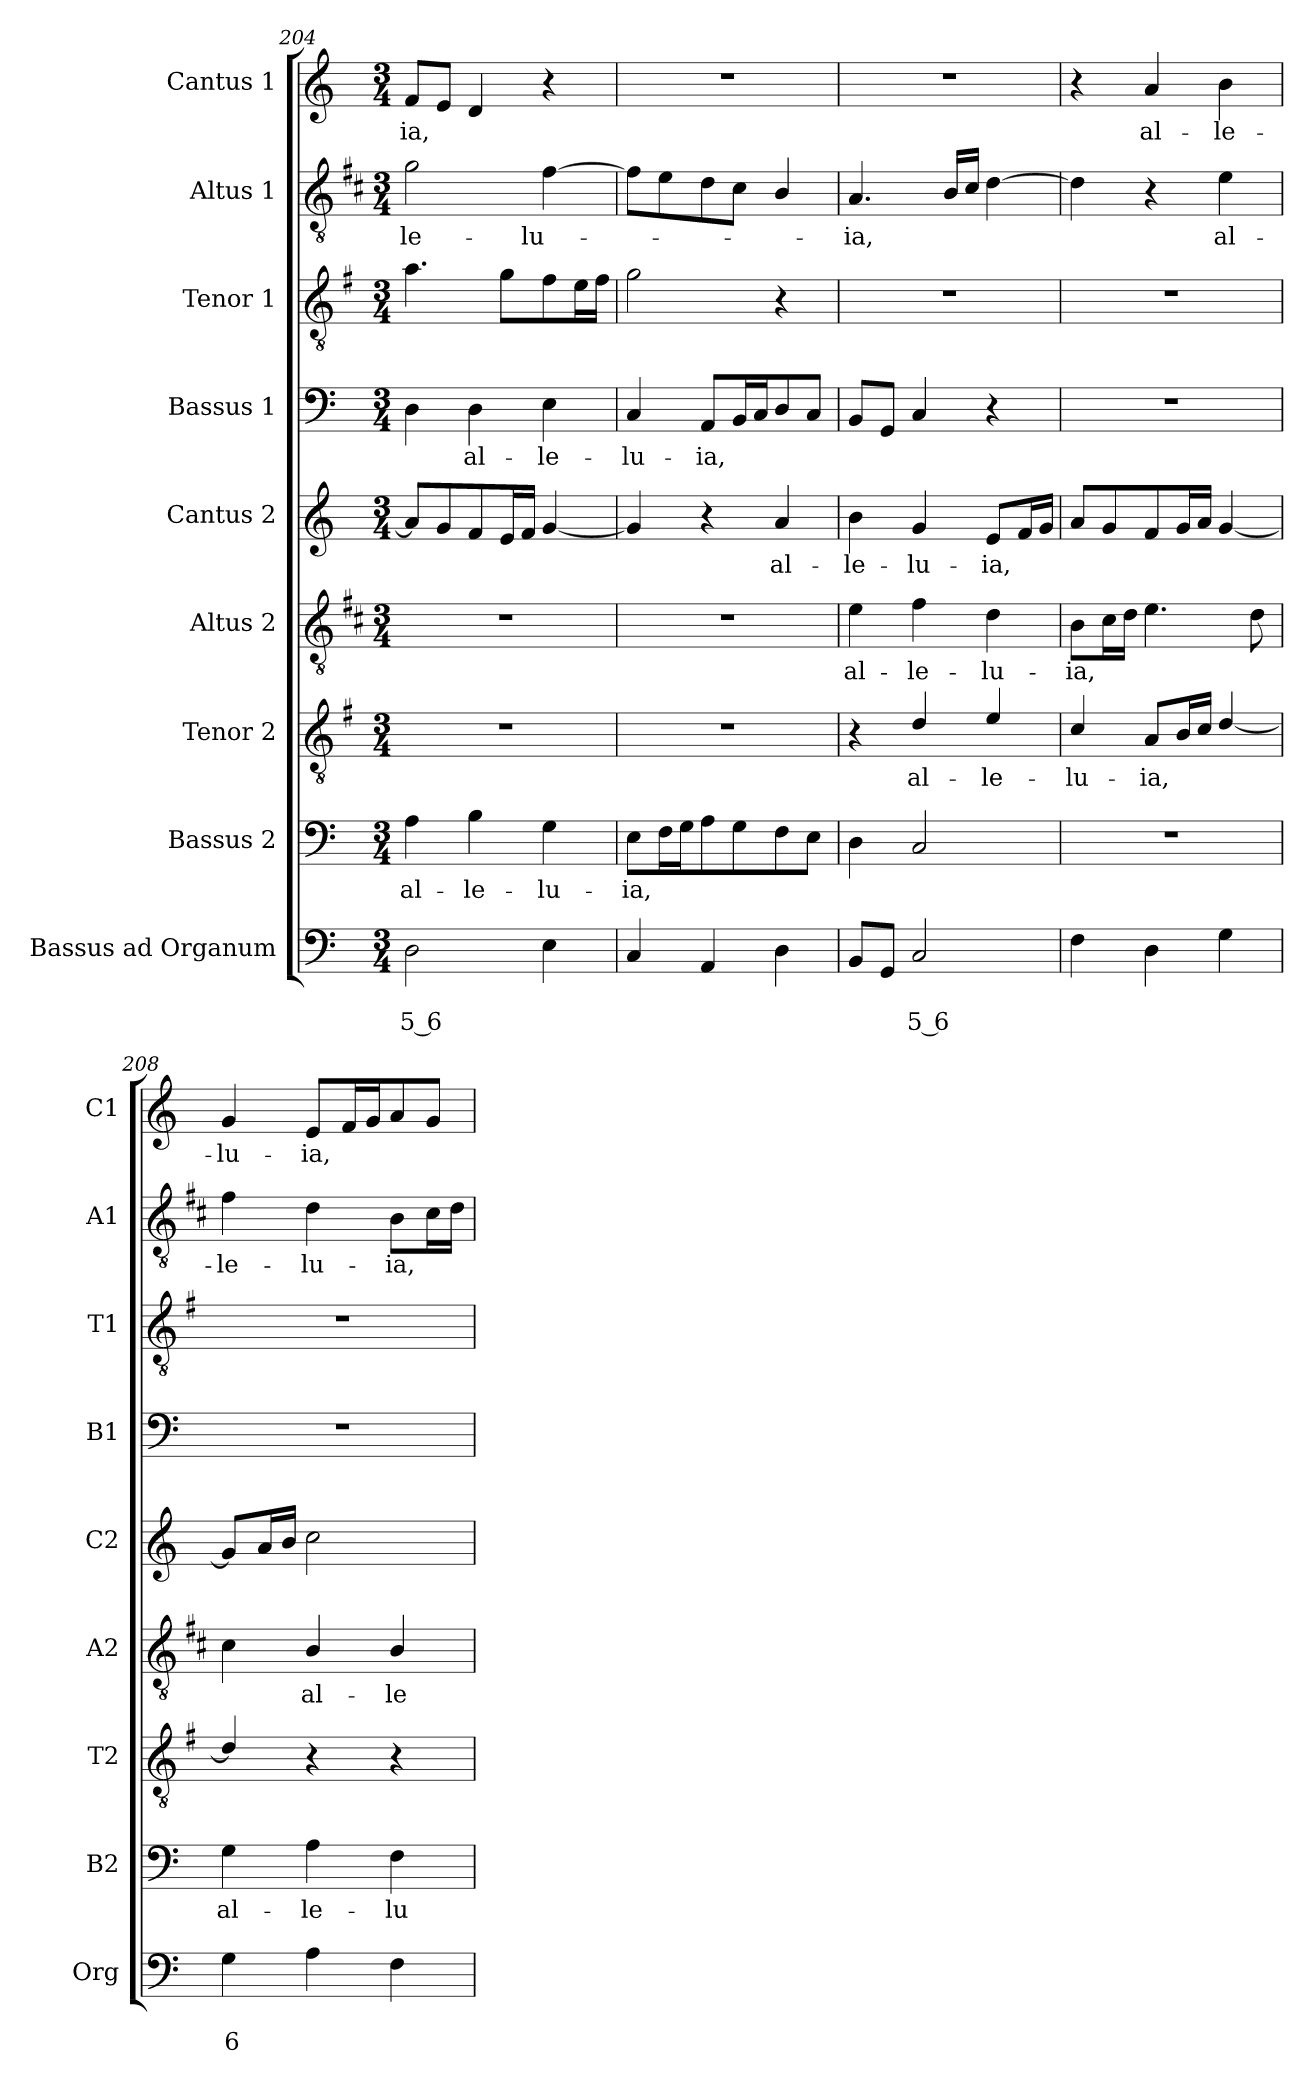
**kern	**text	**text	**kern	**text	**kern	**text	**kern	**text	**kern	**text	**kern	**text	**kern	**kern	**text	**kern	**text
*part9	*part9	*part9	*part8	*part8	*part7	*part7	*part6	*part6	*part5	*part5	*part4	*part4	*part3	*part2	*part2	*part1	*part1
*staff9	*staff9	*staff9	*staff8	*staff8	*staff7	*staff7	*staff6	*staff6	*staff5	*staff5	*staff4	*staff4	*staff3	*staff2	*staff2	*staff1	*staff1
*I"Bassus ad Organum	*	*	*I"Bassus 2	*	*I"Tenor 2	*	*I"Altus 2	*	*I"Cantus 2	*	*I"Bassus 1	*	*I"Tenor 1	*I"Altus 1	*	*I"Cantus 1	*
*I'Org	*	*	*I'B2	*	*I'T2	*	*I'A2	*	*I'C2	*	*I'B1	*	*I'T1	*I'A1	*	*I'C1	*
*clefF4	*	*	*clefF4	*	*clefGv2	*	*clefGv2	*	*clefG2	*	*clefF4	*	*clefGv2	*clefGv2	*	*clefG2	*
*	*	*	*	*	*ITrd4c7	*	*ITrd1c2	*	*	*	*	*	*ITrd4c7	*ITrd1c2	*	*	*
*k[]	*	*	*k[]	*	*k[]	*	*k[]	*	*k[]	*	*k[]	*	*k[]	*k[]	*	*k[]	*
*C:	*	*	*C:	*	*C:	*	*C:	*	*C:	*	*C:	*	*C:	*C:	*	*C:	*
*M3/4	*	*	*M3/4	*	*M3/4	*	*M3/4	*	*M3/4	*	*M3/4	*	*M3/4	*M3/4	*	*M3/4	*
=204	=204	=204	=204	=204	=204	=204	=204	=204	=204	=204	=204	=204	=204	=204	=204	=204	=204
!	!	!LO:LY:b	!	!LO:LY:b	!	!	!	!	!	!	!	!	!	!	!LO:LY:b	!	!LO:LY:b
2D\	.	5 6	4A\	al-	2.r	.	2.r	.	8a/L]	.	4D\	.	4.d\	2f\	-le-	8f/L	-ia,
.	.	.	.	.	.	.	.	.	8g/	.	.	.	.	.	.	8e/J	.
!	!	!	!	!LO:LY:b	!	!	!	!	!	!	!	!LO:LY:b	!	!	!	!	!
.	.	.	4B\	-le-	.	.	.	.	8f/	.	4D\	al-	.	.	.	4d/	.
.	.	.	.	.	.	.	.	.	16e/L	.	.	.	8c\L	.	.	.	.
.	.	.	.	.	.	.	.	.	16f/JJ	.	.	.	.	.	.	.	.
!	!	!	!	!LO:LY:b	!	!	!	!	!	!	!	!LO:LY:b	!	!	!LO:LY:b	!	!
4E\	.	.	4G\	-lu-	.	.	.	.	[4g/	.	4E\	-le-	8B\	[4e\	-lu-	4r	.
.	.	.	.	.	.	.	.	.	.	.	.	.	16A\L	.	.	.	.
.	.	.	.	.	.	.	.	.	.	.	.	.	16B\JJ	.	.	.	.
=205	=205	=205	=205	=205	=205	=205	=205	=205	=205	=205	=205	=205	=205	=205	=205	=205	=205
!	!	!	!	!LO:LY:b	!	!	!	!	!	!	!	!LO:LY:b	!	!	!	!	!
4C/	.	.	8E\L	-ia,	2.r	.	2.r	.	4g/]	.	4C/	-lu-	2c\	8e\L]	.	2.r	.
.	.	.	16F\L	.	.	.	.	.	.	.	.	.	.	8d\	.	.	.
.	.	.	16G\J	.	.	.	.	.	.	.	.	.	.	.	.	.	.
!	!	!	!	!	!	!	!	!	!	!	!	!LO:LY:b	!	!	!	!	!
4AA/	.	.	8A\	.	.	.	.	.	4r	.	8AA/L	-ia,	.	8c\	.	.	.
.	.	.	8G\	.	.	.	.	.	.	.	16BB/L	.	.	8B\J	.	.	.
.	.	.	.	.	.	.	.	.	.	.	16C/J	.	.	.	.	.	.
!	!	!	!	!	!	!	!	!	!	!LO:LY:b	!	!	!	!	!	!	!
4D\	.	.	8F\	.	.	.	.	.	4a/	al-	8D/	.	4r	4A/	.	.	.
.	.	.	8E\J	.	.	.	.	.	.	.	8C/J	.	.	.	.	.	.
=206	=206	=206	=206	=206	=206	=206	=206	=206	=206	=206	=206	=206	=206	=206	=206	=206	=206
!	!	!	!	!	!	!	!	!LO:LY:b	!	!LO:LY:b	!	!	!	!	!LO:LY:b	!	!
8BB/L	.	.	4D\	.	4r	.	4d\	al-	4b\	-le-	8BB/L	.	2.r	4.G/	-ia,	2.r	.
8GG/J	.	.	.	.	.	.	.	.	.	.	8GG/J	.	.	.	.	.	.
!	!	!LO:LY:b	!	!	!	!LO:LY:b	!	!LO:LY:b	!	!LO:LY:b	!	!	!	!	!	!	!
2C/	.	5 6	2C/	.	4G/	al-	4e\	-le-	4g/	-lu-	4C/	.	.	.	.	.	.
.	.	.	.	.	.	.	.	.	.	.	.	.	.	16A/LL	.	.	.
.	.	.	.	.	.	.	.	.	.	.	.	.	.	16B/JJ	.	.	.
!	!	!	!	!	!	!LO:LY:b	!	!LO:LY:b	!	!LO:LY:b	!	!	!	!	!	!	!
.	.	.	.	.	4A/	-le-	4c\	-lu-	8e/L	-ia,	4r	.	.	[4c\	.	.	.
.	.	.	.	.	.	.	.	.	16f/L	.	.	.	.	.	.	.	.
.	.	.	.	.	.	.	.	.	16g/JJ	.	.	.	.	.	.	.	.
=207	=207	=207	=207	=207	=207	=207	=207	=207	=207	=207	=207	=207	=207	=207	=207	=207	=207
!	!	!	!	!	!	!LO:LY:b	!	!LO:LY:b	!	!	!	!	!	!	!	!	!
4F\	.	.	2.r	.	4F/	-lu-	8A\L	-ia,	8a/L	.	2.r	.	2.r	4c\]	.	4r	.
.	.	.	.	.	.	.	16B\L	.	8g/	.	.	.	.	.	.	.	.
.	.	.	.	.	.	.	16c\JJ	.	.	.	.	.	.	.	.	.	.
!	!	!	!	!	!	!LO:LY:b	!	!	!	!	!	!	!	!	!	!	!LO:LY:b
4D\	.	.	.	.	8D/L	-ia,	4.d\	.	8f/	.	.	.	.	4r	.	4a/	al-
.	.	.	.	.	16E/L	.	.	.	16g/L	.	.	.	.	.	.	.	.
.	.	.	.	.	16F/JJ	.	.	.	16a/JJ	.	.	.	.	.	.	.	.
!	!	!	!	!	!	!	!	!	!	!	!	!	!	!	!LO:LY:b	!	!LO:LY:b
4G\	.	.	.	.	[4G/	.	.	.	[4g/	.	.	.	.	4d\	al-	4b\	-le-
.	.	.	.	.	.	.	8c\	.	.	.	.	.	.	.	.	.	.
=208	=208	=208	=208	=208	=208	=208	=208	=208	=208	=208	=208	=208	=208	=208	=208	=208	=208
!	!	!LO:LY:b	!	!LO:LY:b	!	!	!	!	!	!	!	!	!	!	!LO:LY:b	!	!LO:LY:b
4G\	.	6	4G\	al-	4G/]	.	4B\	.	8g/L]	.	2.r	.	2.r	4e\	-le-	4g/	-lu-
.	.	.	.	.	.	.	.	.	16a/L	.	.	.	.	.	.	.	.
.	.	.	.	.	.	.	.	.	16b/JJ	.	.	.	.	.	.	.	.
!	!	!	!	!LO:LY:b	!	!	!	!LO:LY:b	!	!	!	!	!	!	!LO:LY:b	!	!LO:LY:b
4A\	.	.	4A\	-le-	4r	.	4A/	al-	2cc\	.	.	.	.	4c\	-lu-	8e/L	-ia,
.	.	.	.	.	.	.	.	.	.	.	.	.	.	.	.	16f/L	.
.	.	.	.	.	.	.	.	.	.	.	.	.	.	.	.	16g/J	.
!	!	!	!	!LO:LY:b	!	!	!	!LO:LY:b	!	!	!	!	!	!	!LO:LY:b	!	!
4F\	.	.	4F\	-lu-	4r	.	4A/	-le-	.	.	.	.	.	8A\L	-ia,	8a/	.
.	.	.	.	.	.	.	.	.	.	.	.	.	.	16B\L	.	8g/J	.
.	.	.	.	.	.	.	.	.	.	.	.	.	.	16c\JJ	.	.	.
=	=	=	=	=	=	=	=	=	=	=	=	=	=	=	=	=	=
*-	*-	*-	*-	*-	*-	*-	*-	*-	*-	*-	*-	*-	*-	*-	*-	*-	*-
